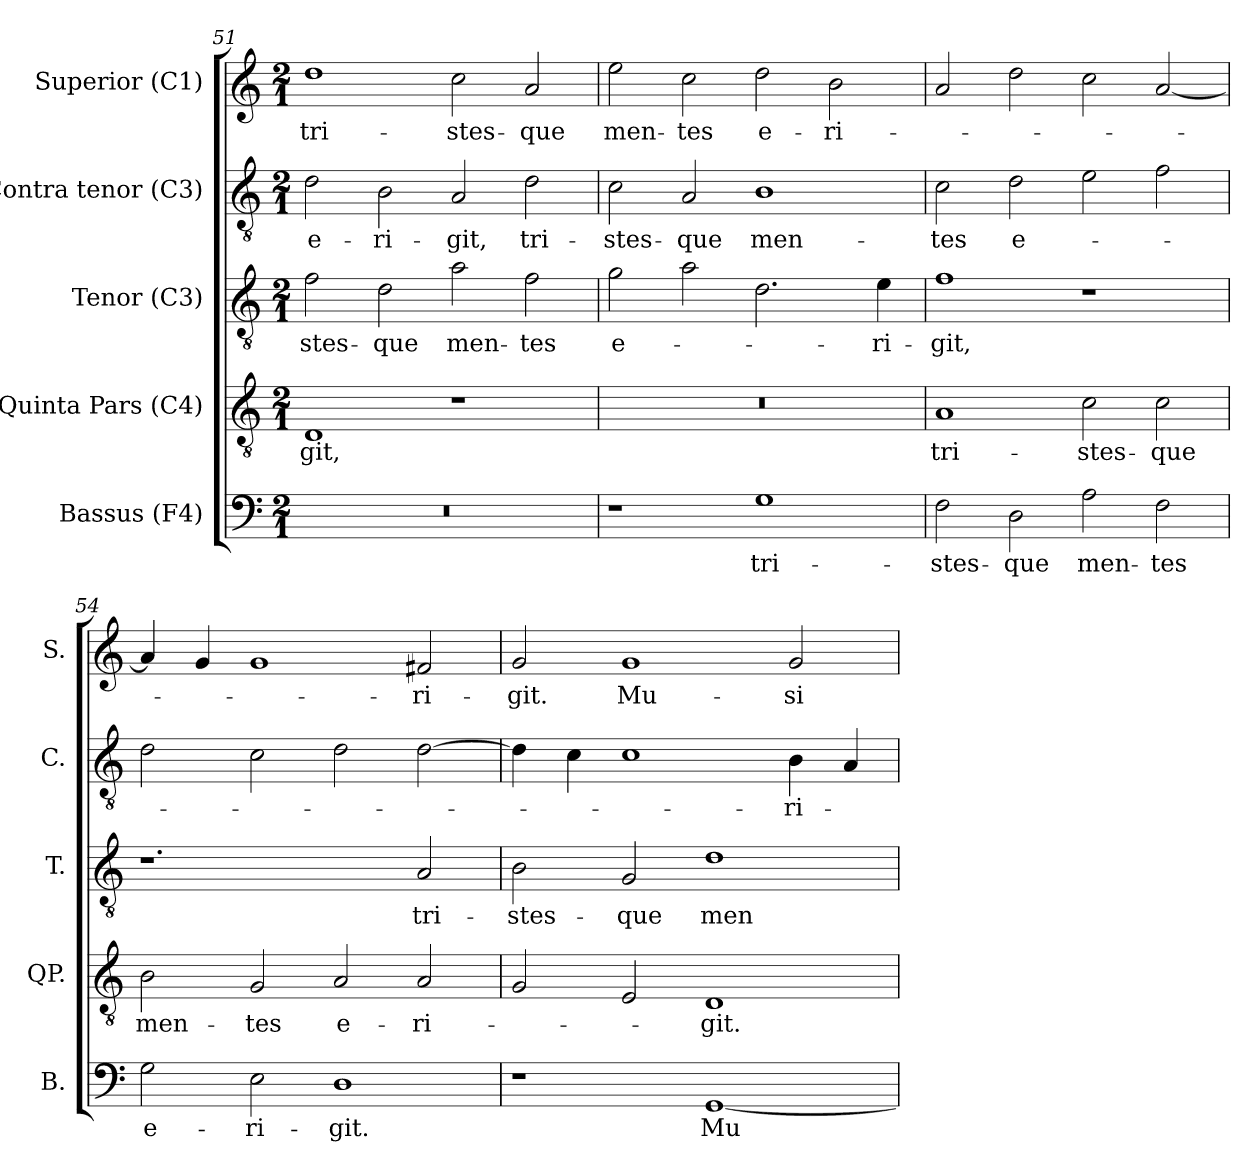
**kern	**text	**kern	**text	**kern	**text	**kern	**text	**kern	**text
*part5	*part5	*part4	*part4	*part3	*part3	*part2	*part2	*part1	*part1
*staff5	*staff5	*staff4	*staff4	*staff3	*staff3	*staff2	*staff2	*staff1	*staff1
*I"Bassus (F4)	*	*I"Quinta Pars (C4)	*	*I"Tenor (C3)	*	*I"Contra tenor (C3)	*	*I"Superior (C1)	*
*I'B.	*	*I'QP.	*	*I'T.	*	*I'C.	*	*I'S.	*
!!LO:LB:g=z
*clefF4	*	*clefGv2	*	*clefGv2	*	*clefGv2	*	*clefG2	*
*	*	*	*	*ITrd7c12	*	*ITrd7c12	*	*	*
*k[]	*	*k[]	*	*k[]	*	*k[]	*	*k[]	*
*C:	*	*C:	*	*C:	*	*C:	*	*C:	*
*M2/1	*	*M2/1	*	*M2/1	*	*M2/1	*	*M2/1	*
=51	=51	=51	=51	=51	=51	=51	=51	=51	=51
!LO:N:vis=1	!	!	!	!	!	!	!	!	!
!	!	!	!LO:LY:b:color=#000000	!	!	!	!	!	!
!	!	!	!	!	!LO:LY:b:color=#000000	!	!	!	!
!	!	!	!	!	!	!	!LO:LY:b:color=#000000	!	!
!	!	!	!	!	!	!	!	!	!LO:LY:b:color=#000000
0r	.	1Di	-git,	2Fi\	-stes-	2Di\	e-	1ddi	tri-
!	!	!	!	!	!LO:LY:b:color=#000000	!	!	!	!
!	!	!	!	!	!	!	!LO:LY:b:color=#000000	!	!
.	.	.	.	2Di\	-que	2BBi\	-ri-	.	.
!	!	!	!	!	!LO:LY:b:color=#000000	!	!	!	!
!	!	!	!	!	!	!	!LO:LY:b:color=#000000	!	!
!	!	!	!	!	!	!	!	!	!LO:LY:b:color=#000000
.	.	1r	.	2Ai\	men-	2AAi/	-git,	2cci\	-stes-
!	!	!	!	!	!LO:LY:b:color=#000000	!	!	!	!
!	!	!	!	!	!	!	!LO:LY:b:color=#000000	!	!
!	!	!	!	!	!	!	!	!	!LO:LY:b:color=#000000
.	.	.	.	2Fi\	-tes	2Di\	tri-	2ai/	-que
=52	=52	=52	=52	=52	=52	=52	=52	=52	=52
!	!	!LO:N:vis=1	!	!	!	!	!	!	!
!	!	!	!	!	!LO:LY:b:color=#000000	!	!	!	!
!	!	!	!	!	!	!	!LO:LY:b:color=#000000	!	!
!	!	!	!	!	!	!	!	!	!LO:LY:b:color=#000000
1r	.	0r	.	2Gi\	e-	2Ci\	-stes-	2eei\	men-
!	!	!	!	!	!	!	!LO:LY:b:color=#000000	!	!
!	!	!	!	!	!	!	!	!	!LO:LY:b:color=#000000
.	.	.	.	2Ai\	.	2AAi/	-que	2cci\	-tes
!	!LO:LY:b:color=#000000	!	!	!	!	!	!	!	!
!	!	!	!	!	!	!	!LO:LY:b:color=#000000	!	!
!	!	!	!	!	!	!	!	!	!LO:LY:b:color=#000000
1Gi	tri-	.	.	2.Di\	.	1BBi	men-	2ddi\	e-
!	!	!	!	!	!	!	!	!	!LO:LY:b:color=#000000
.	.	.	.	.	.	.	.	2bi\	-ri-
!	!	!	!	!	!LO:LY:b:color=#000000	!	!	!	!
.	.	.	.	4Ei\	-ri-	.	.	.	.
=53	=53	=53	=53	=53	=53	=53	=53	=53	=53
!	!LO:LY:b:color=#000000	!	!	!	!	!	!	!	!
!	!	!	!LO:LY:b:color=#000000	!	!	!	!	!	!
!	!	!	!	!	!LO:LY:b:color=#000000	!	!	!	!
!	!	!	!	!	!	!	!LO:LY:b:color=#000000	!	!
2Fi\	-stes-	1Ai	tri-	1Fi	-git,	2Ci\	-tes	2ai/	.
!	!LO:LY:b:color=#000000	!	!	!	!	!	!	!	!
!	!	!	!	!	!	!	!LO:LY:b:color=#000000	!	!
2Di\	-que	.	.	.	.	2Di\	e-	2ddi\	.
!	!LO:LY:b:color=#000000	!	!	!	!	!	!	!	!
!	!	!	!LO:LY:b:color=#000000	!	!	!	!	!	!
2Ai\	men-	2ci\	-stes-	1r	.	2Ei\	.	2cci\	.
!	!LO:LY:b:color=#000000	!	!	!	!	!	!	!	!
!	!	!	!LO:LY:b:color=#000000	!	!	!	!	!	!
2Fi\	-tes	2ci\	-que	.	.	2Fi\	.	[2ai/	.
=54	=54	=54	=54	=54	=54	=54	=54	=54	=54
!	!LO:LY:b:color=#000000	!	!	!	!	!	!	!	!
!	!	!	!LO:LY:b:color=#000000	!	!	!	!	!	!
2Gi\	e-	2Bi\	men-	1.r	.	2Di\	.	4ai/]	.
.	.	.	.	.	.	.	.	4gi/	.
!	!LO:LY:b:color=#000000	!	!	!	!	!	!	!	!
!	!	!	!LO:LY:b:color=#000000	!	!	!	!	!	!
2Ei\	-ri-	2Gi/	-tes	.	.	2Ci\	.	1gi	.
!	!LO:LY:b:color=#000000	!	!	!	!	!	!	!	!
!	!	!	!LO:LY:b:color=#000000	!	!	!	!	!	!
1Di	-git.	2Ai/	e-	.	.	2Di\	.	.	.
!	!	!	!LO:LY:b:color=#000000	!	!	!	!	!	!
!	!	!	!	!	!LO:LY:b:color=#000000	!	!	!	!
!	!	!	!	!	!	!	!	!	!LO:LY:b:color=#000000
.	.	2Ai/	-ri-	2AAi/	tri-	[2Di\	.	2f#i/	-ri-
=55	=55	=55	=55	=55	=55	=55	=55	=55	=55
!	!	!	!	!	!LO:LY:b:color=#000000	!	!	!	!
!	!	!	!	!	!	!	!	!	!LO:LY:b:color=#000000
1r	.	2Gi/	.	2BBi\	-stes-	4Di\]	.	2gi/	-git.
.	.	.	.	.	.	4Ci\	.	.	.
!	!	!	!	!	!LO:LY:b:color=#000000	!	!	!	!
!	!	!	!	!	!	!	!	!	!LO:LY:b:color=#000000
.	.	2Ei/	.	2GGi/	-que	1Ci	.	1gi	Mu-
!	!LO:LY:b:color=#000000	!	!	!	!	!	!	!	!
!	!	!	!LO:LY:b:color=#000000	!	!	!	!	!	!
!	!	!	!	!	!LO:LY:b:color=#000000	!	!	!	!
[1GGi	Mu-	1Di	-git.	1Di	men-	.	.	.	.
!	!	!	!	!	!	!	!LO:LY:b:color=#000000	!	!
!	!	!	!	!	!	!	!	!	!LO:LY:b:color=#000000
.	.	.	.	.	.	4BBi\	-ri-	2gi/	-si-
.	.	.	.	.	.	4AAi/	.	.	.
=	=	=	=	=	=	=	=	=	=
*-	*-	*-	*-	*-	*-	*-	*-	*-	*-
